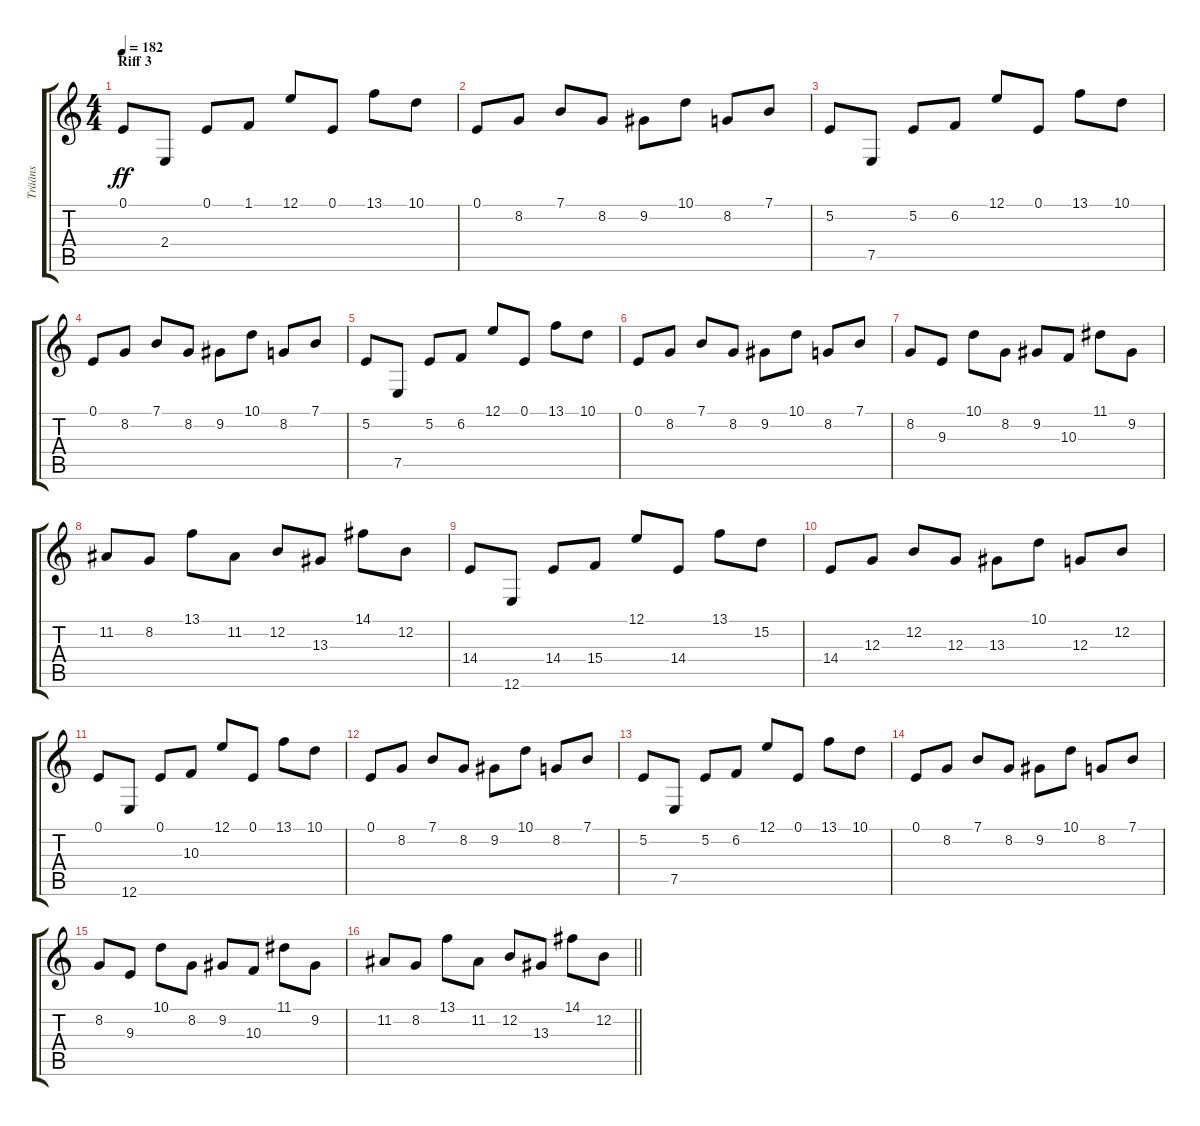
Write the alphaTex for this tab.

\track ("Trääns" "Trääns") {instrument lead2sawtooth}
\staff {score tabs}
\tuning (E4 B3 G3 D3 A2 E2) {hide}
\ts (4 4)
\section ("" "Riff 3")
\tempo 182
\clef g2
\ks c
0.1.8{dy ff} 2.4.8 0.1.8 1.1.8 12.1.8 0.1.8 13.1.8 10.1.8 |
0.1.8 8.2.8 7.1.8 8.2.8 9.2.8 10.1.8 8.2.8 7.1.8 |
5.2.8 7.5.8 5.2.8 6.2.8 12.1.8 0.1.8 13.1.8 10.1.8 |
0.1.8 8.2.8 7.1.8 8.2.8 9.2.8 10.1.8 8.2.8 7.1.8 |
5.2.8 7.5.8 5.2.8 6.2.8 12.1.8 0.1.8 13.1.8 10.1.8 |
0.1.8 8.2.8 7.1.8 8.2.8 9.2.8 10.1.8 8.2.8 7.1.8 |
8.2.8 9.3.8 10.1.8 8.2.8 9.2.8 10.3.8 11.1.8 9.2.8 |
11.2.8 8.2.8 13.1.8 11.2.8 12.2.8 13.3.8 14.1.8 12.2.8 |
14.4.8 12.6.8 14.4.8 15.4.8 12.1.8 14.4.8 13.1.8 15.2.8 |
14.4.8 12.3.8 12.2.8 12.3.8 13.3.8 10.1.8 12.3.8 12.2.8 |
0.1.8 12.6.8 0.1.8 10.3.8 12.1.8 0.1.8 13.1.8 10.1.8 |
0.1.8 8.2.8 7.1.8 8.2.8 9.2.8 10.1.8 8.2.8 7.1.8 |
5.2.8 7.5.8 5.2.8 6.2.8 12.1.8 0.1.8 13.1.8 10.1.8 |
0.1.8 8.2.8 7.1.8 8.2.8 9.2.8 10.1.8 8.2.8 7.1.8 |
8.2.8 9.3.8 10.1.8 8.2.8 9.2.8 10.3.8 11.1.8 9.2.8 |
\barLineRight lightlight
11.2.8 8.2.8 13.1.8 11.2.8 12.2.8 13.3.8 14.1.8 12.2.8
